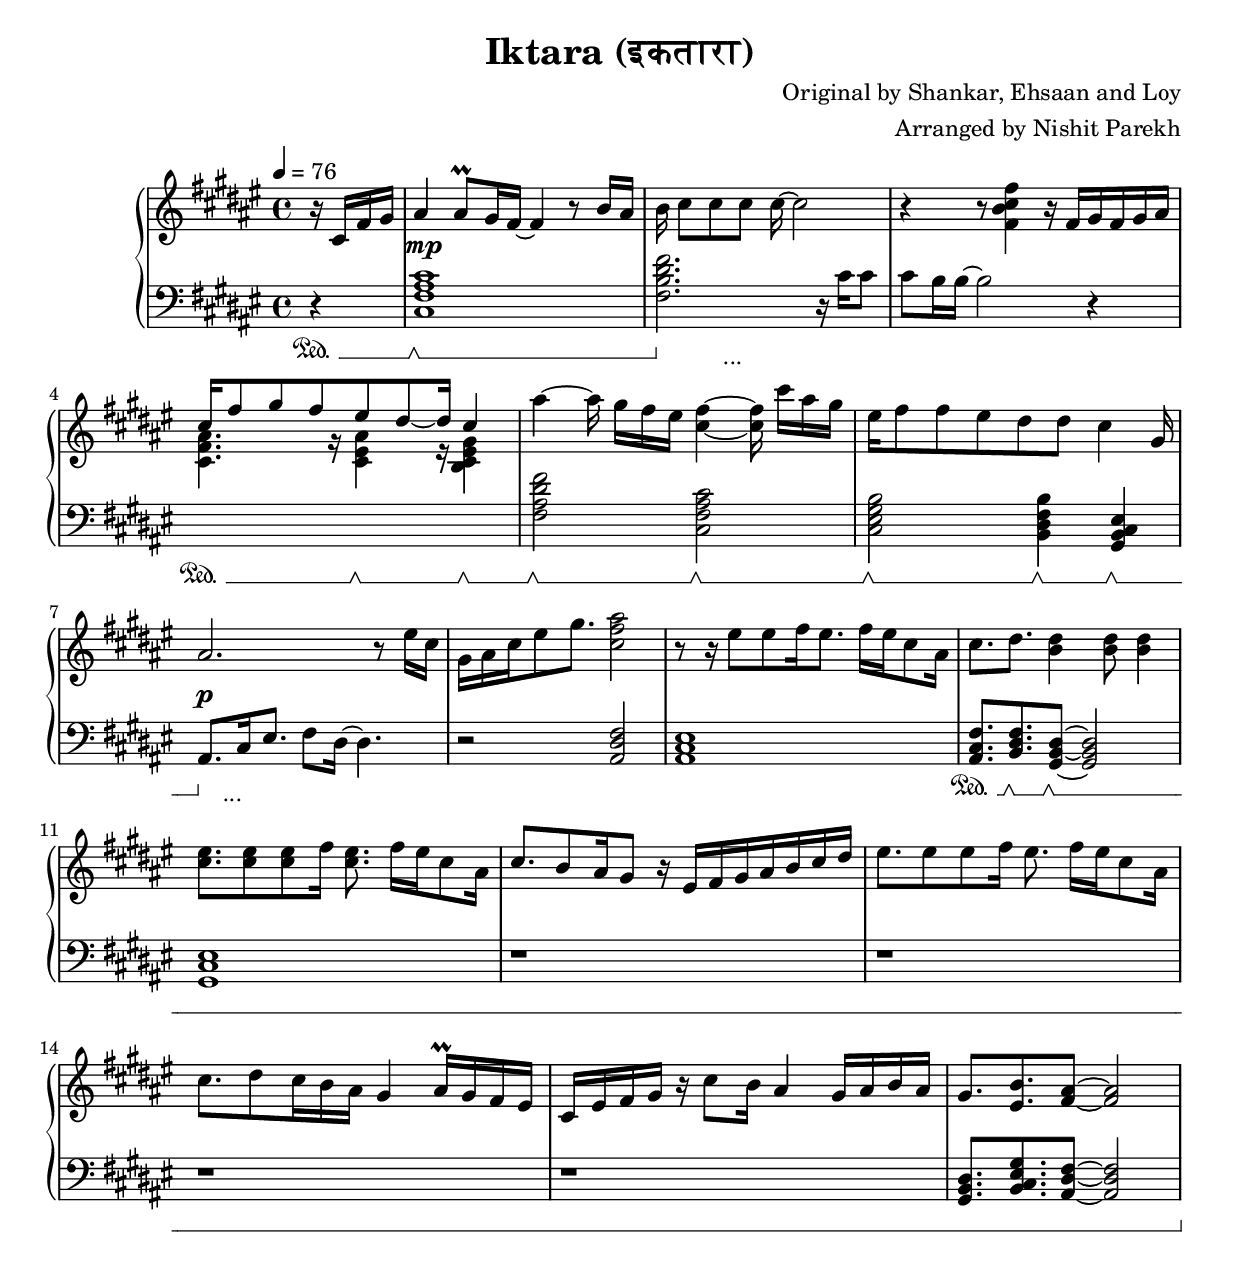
\version "2.19.83"

\header{
  title = "Iktara (इकतारा)"
  composer = "Original by Shankar, Ehsaan and Loy"
  arranger = "Arranged by Nishit Parekh"
}

musicEnv = {
  \key fis \major
  \time 4/4
  \tempo 4 = 76
}


\parallelMusic #'(voiceRH voiceLH voiceDyn voicePed) {

  % -------------------------------
  % Intro
  % -------------------------------
  \partial 4 r16 cis16 fis16 gis16 |
  \partial 4 r4                    |
  \partial 4 s4                    |
  \partial 4 s4\sustainOn          |


  ais4 ais8\prall gis16 fis16~ fis4 r8 b16 ais16   |
  <cis fis ais cis>1                               |
  s1\mp                                            |
  s1\sustainOff \sustainOn                         |


  b16 cis8[ cis8 cis8] cis16~ cis2            |
  <fis b dis fis>2. r16           cis'16 cis8 |
  s1                                          |
  s4\sustainOff s2._\markup { ... }           |


  r4 r8            <fis, b cis fis>4 r16 fis16[ gis16 fis16 gis16 ais16] |
  cis8 b16 b16~ b2 r4                                                    |
  s1                                                                     |
  s1                                                                     |


                                  cis16^[ fis8 gis8 fis8       eis8 dis8~ dis16] \stemUp cis4 \stemNeutral                                   |
  \stemDown \change Staff = "up" <cis fis ais>4. r16          <cis eis ais>4 r16        <b cis eis gis>4 \stemNeutral \change Staff = "down" |
  s1                                                                     |
  s4\sustainOn s8. s16\sustainOff \sustainOn s4 s4\sustainOff \sustainOn |

  ais'4~ ais16 gis16[ fis16 eis16] <cis fis>4~ <cis fis>16 cis'16[ ais16 gis16] |
  <fis ais dis fis>2             <cis fis ais cis>2                             |
  s1                                                                            |
  s2\sustainOff \sustainOn s2\sustainOff \sustainOn                             |


  eis16 fis8 fis8 eis8 dis8    dis8         cis4                      gis16 |
  <cis eis gis b>2          <b dis fis b>4           <gis b cis eis>4       |
  s1                                                                          |
  s2\sustainOff \sustainOn  s4\sustainOff \sustainOn s4\sustainOff \sustainOn |


  ais2.                               r8 eis'16 cis16 |
  ais8.[ cis16 eis8.] fis8 dis16~ dis4.               |
  s1\p                                   |
  s8\sustainOff s2._\markup { ... } s8   |

  gis16 ais16 cis16 eis8 gis8. <cis, fis ais>2 |
  r2                           <ais dis fis>2  |
  s1                                           |
  s1                                           |



  % -------------------------------
  % Verse 1
  % -------------------------------

  % === Line 1 ===
  r8 r16 eis8[ eis8 fis16 eis8.] fis16[ eis16 cis8 ais16] |
  <ais cis eis>1                               |
  s1 |
  s1 |

  cis8.           dis8.         <b dis>4                    <b dis>8 <b dis>4 |
  <ais cis fis>8. <b dis fis>8. <gis b dis>8~ <gis b dis>2|
  s1 |
  s8.\sustainOn   s8.\sustainOff \sustainOn s8\sustainOff \sustainOn s2 |

  % === Line 2 ===
  <cis eis>8. <cis eis>8 <cis eis>8 fis16 <cis eis>8. fis16[ eis16 cis8 ais16] |
  <gis cis eis>1 |
  s1 |
  s1 |

  cis8. b8 ais16 gis8 r16 eis16[ fis16 gis16 ais16 b16 cis16 dis16] |
  r1 |
  s1 |
  s1 |

  % === Line 3 ===
  eis8. eis8 eis8 fis16 eis8. fis16[ eis16 cis8 ais16] |
  r1 |
  s1 |
  s1 |

  cis8. dis8 cis16 b16 ais16 gis4 ais16\prall gis16 fis16 eis16 |
  r1 |
  s1 |
  s1 |

  % === Line 4 ===
  cis16 eis16 fis16 gis16 r16 cis8 b16 ais4 gis16 ais16 b16 ais16 |
  r1 |
  s1 |
  s1 |

  gis8.         <eis b'>8.        <fis ais>8~     <fis ais>2 |
  <gis b dis>8. <b cis eis gis>8. <ais dis fis>8~ <ais dis fis>2 |
  s1 |
  s1 |
}




% ------------------------------------------------------------------------------
% BRING IT ALL TOGETHER
% ------------------------------------------------------------------------------

\score {

  \new PianoStaff <<

    \new Staff = "up" {
      \musicEnv
      \clef treble
      <<
        \relative c' \voiceRH
      >>
    }

    \new Dynamics {
      \voiceDyn
    }

    \new Staff = "down" {
      \musicEnv
      \clef bass
      <<
        \relative c \voiceLH
      >>
    }

    \new Dynamics {
      \set pedalSustainStyle = #'mixed
      \voicePed
    }

  >>

}

